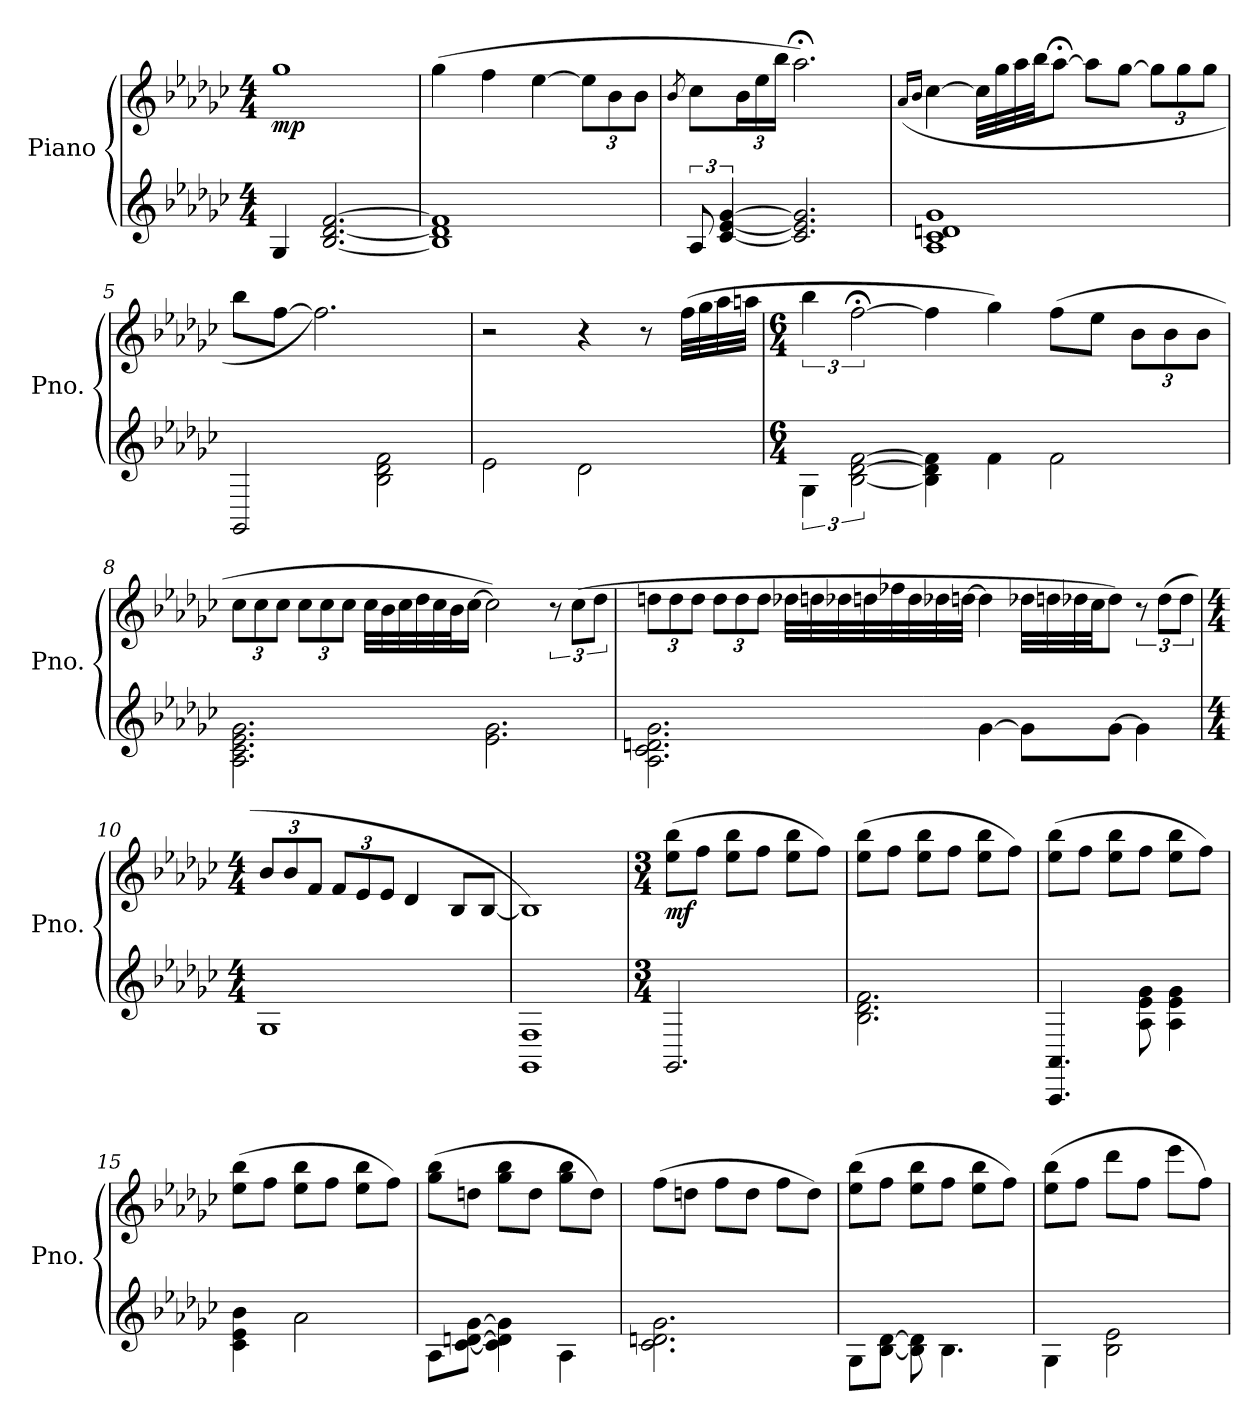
**kern	**kern	**dynam
*part1	*part1	*part1
*staff2	*staff1	*staff1/2
*I"Piano	*	*
*I'Pno.	*	*
*clefG2	*clefG2	*
*k[b-e-a-d-g-c-]	*k[b-e-a-d-g-c-]	*
*M4/4	*M4/4	*
*MM96	*MM96	*
=1	=1	=1
!	!	!LO:DY:b
4G-/	1gg-	mp
[2.B-/ [2.d-/ [2.f/	.	.
=2	=2	=2
1B-] 1d-] 1f]	(>4gg-\	.
.	4ff\	.
.	[4ee-\	.
*	*Xbrackettup	*
.	12ee-\L]	.
.	12b-\	.
.	12b-\J	.
=3	=3	=3
.	8qb-/	.
12A-/	8cc-\L	.
[6c-/ [6e-/ [6g-/	.	.
.	24b-\L	.
.	24ee-\	.
.	24bb-\JJ	.
*	*MM70	*
2.c-/] 2.e-/] 2.g-/]	2.aa-;<\)	.
=4	=4	=4
*	*MM96	*
.	(>16qa-/LL	.
.	16qb-/JJ	.
1A- 1c- 1dn 1g-	[4cc-\	.
.	32cc-\LLL]	.
.	32gg-\	.
.	32aa-\	.
.	32bb-\JJ	.
*	*MM60	*
.	[8aa-;<\J	.
.	8aa-\L]	.
*	*MM96	*
.	[8gg-\J	.
.	12gg-\L]	.
.	12gg-\	.
.	12gg-\J	.
!!LO:LB:g=z
=5	=5	=5
2GG-/	8bb-\L	.
.	[8ff\J	.
.	2.ff\])	.
2B-\ 2d-\ 2f\	.	.
=6	=6	=6
2e-\	2r	.
2d-\	4r	.
.	8r	.
.	(>32ff\LLL	.
.	32gg-\	.
.	32aa-\	.
.	32aan\JJJ	.
=7	=7	=7
*M6/4	*M6/4	*
*	*brackettup	*
6G-\	6bb-\	.
*	*MM60	*
[3B-\ [3d-\ [3f\	[3ff;<\	.
4B-\] 4d-\] 4f\]	4ff\]	.
*	*MM96	*
4f\	4gg-\)	.
2f\	(>8ff\L	.
.	8ee-\J	.
*	*Xbrackettup	*
.	12b-\L	.
.	12b-\	.
.	12b-\J	.
!!LO:LB:g=z
=8	=8	=8
2.A-\ 2.c-\ 2.e-\ 2.g-\	12cc-\L	.
.	12cc-\	.
.	12cc-\J	.
.	12cc-\L	.
.	12cc-\	.
.	12cc-\J	.
.	32cc-\LLL	.
.	32b-\	.
.	32cc-\	.
.	32dd-\	.
.	32cc-\	.
.	32b-\J	.
.	[16cc-\JJ	.
2.e-\ 2.g-\	2cc-\])	.
*	*brackettup	*
.	12r	.
.	(>12cc-\L	.
.	12dd-\J	.
!!LO:LB:g=z
=9	=9	=9
*	*Xbrackettup	*
2.A-\ 2.c-\ 2.dn\ 2.g-\	12ddn\L	.
.	12dd\	.
.	12dd\J	.
.	12dd\L	.
.	12dd\	.
.	12dd\J	.
.	32dd-X\LLL	.
.	32ddn\	.
.	32dd-X\	.
.	32ddn\	.
.	32ff-X\	.
.	32dd\	.
.	32dd-X\	.
.	[32ddn\JJJ	.
[4g-\	4dd\]	.
8g-\L]	32dd-X\LLL	.
.	32ddn\	.
.	32dd-X\	.
.	32cc-\JJ	.
[8g-\J	8dd-\J)	.
*	*brackettup	*
4g-\]	12r	.
.	(>12dd-\L	.
.	12dd-\J	.
!!LO:LB:g=z
=10	=10	=10
*M4/4	*M4/4	*
*	*Xbrackettup	*
1G-	12b-/L	.
.	12b-/	.
.	12f/J	.
.	12f/L	.
.	12e-/	.
.	12e-/J	.
.	4d-/	.
.	8B-/L	.
.	[8B-/J	.
=11	=11	=11
1GG- 1F	1B-])	.
=12	=12	=12
*M3/4	*M3/4	*
*	*MM120	*
!	!	!LO:DY:b
2.GG-/	(>8ee-\ 8bb-\L	mf
.	8ff\J	.
.	8ee-\ 8bb-\L	.
.	8ff\J	.
.	8ee-\ 8bb-\L	.
.	8ff\J)	.
=13	=13	=13
2.B-\ 2.d-\ 2.f\	(>8ee-\ 8bb-\L	.
.	8ff\J	.
.	8ee-\ 8bb-\L	.
.	8ff\J	.
.	8ee-\ 8bb-\L	.
.	8ff\J)	.
=14	=14	=14
4.AAA-/ 4.AA-/	(>8ee-\ 8bb-\L	.
.	8ff\J	.
.	8ee-\ 8bb-\L	.
8A-\ 8e-\ 8g-\	8ff\J	.
4A-\ 4e-\ 4g-\	8ee-\ 8bb-\L	.
.	8ff\J)	.
=15	=15	=15
4c-\ 4e-\ 4b-\	(>8ee-\ 8bb-\L	.
.	8ff\J	.
2a-\	8ee-\ 8bb-\L	.
.	8ff\J	.
.	8ee-\ 8bb-\L	.
.	8ff\J)	.
!!LO:LB:g=z
=16	=16	=16
*	*MM115	*
8A-\L	(>8gg-\ 8bb-\L	.
[8c-\ [8dn\ [8g-\J	8ddn\J	.
4c-\] 4d\] 4g-\]	8gg-\ 8bb-\L	.
.	8dd\J	.
*	*MM110	*
4A-\	8gg-\ 8bb-\L	.
.	8dd\J)	.
=17	=17	=17
*	*MM105	*
2.c-\ 2.dn\ 2.g-\	(>8ff\L	.
.	8ddn\J	.
.	8ff\L	.
*	*MM100	*
.	8dd\J	.
.	8ff\L	.
.	8dd\J)	.
=18	=18	=18
*	*MM120	*
8G-\L	(>8ee-\ 8bb-\L	.
[8B-\ [8d-\J	8ff\J	.
8B-\] 8d-\]	8ee-\ 8bb-\L	.
4.B-\	8ff\J	.
.	8ee-\ 8bb-\L	.
.	8ff\J)	.
=19	=19	=19
4G-\	(>8ee-\ 8bb-\L	.
.	8ff\J	.
2B-\ 2e-\	8ddd-\L	.
.	8ff\J	.
.	8eee-\L	.
.	8ff\J)	.
=	=	=
*-	*-	*-
